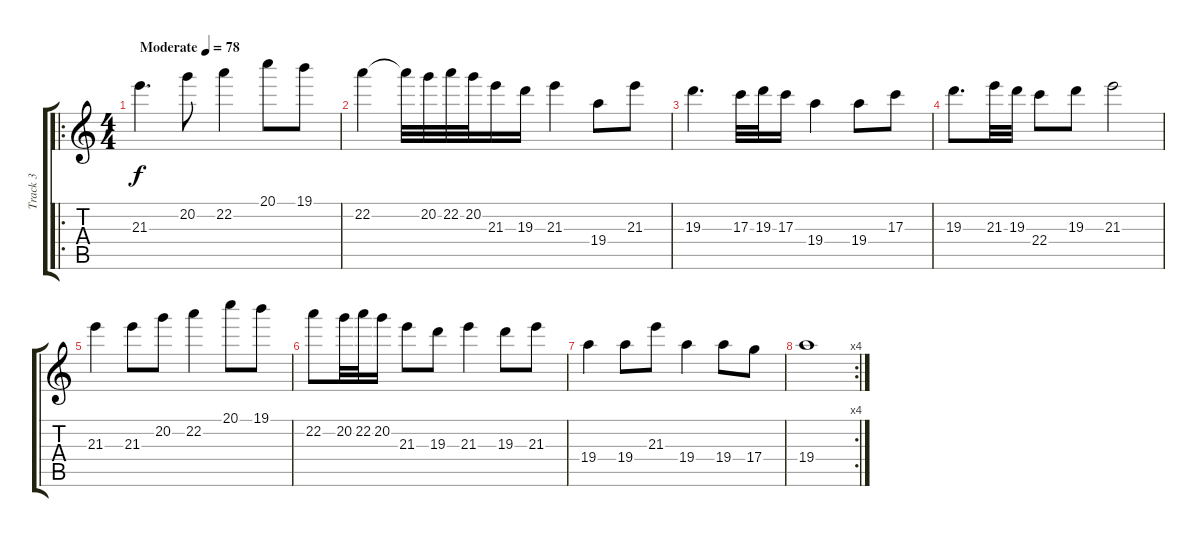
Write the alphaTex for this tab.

\track ("Track 3" "Track 3") {instrument piccolo}
\staff {score tabs}
\tuning (E5 B4 G4 D4 A3 E3) {hide}
\ro
\ts (4 4)
\tempo (78 "Moderate")
\clef g2
\ks c
21.3.4{d dy f instrument piccolo} 20.2.8 22.2.4 20.1.8 19.1.8 |
22.2.4 22.2{t}.32 20.2.32 22.2.32 20.2.32 21.3.16 19.3.16 21.3.4 19.4.8 21.3.8 |
19.3.4{d} 17.3.32 19.3.32 17.3.16 19.4.4 19.4.8 17.3.8 |
19.3.8{d} 21.3.32 19.3.32 22.4.8 19.3.8 21.3.2 |
21.3.4 21.3.8 20.2.8 22.2.4 20.1.8 19.1.8 |
22.2.8 20.2.32 22.2.32 20.2.16 21.3.8 19.3.8 21.3.4 19.3.8 21.3.8 |
19.4.4 19.4.8 21.3.8 19.4.4 19.4.8 17.4.8 |
\rc 4
19.4.1
